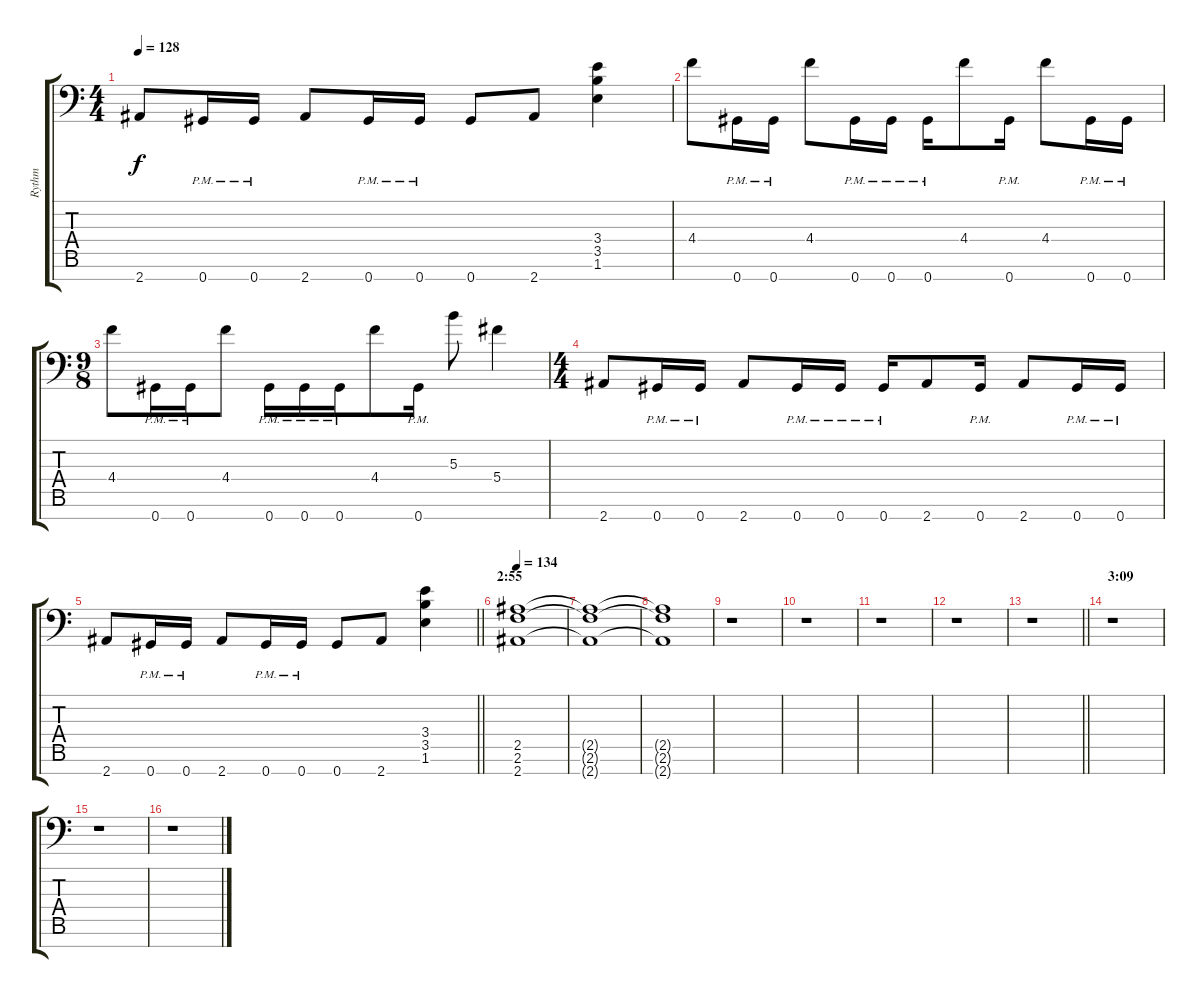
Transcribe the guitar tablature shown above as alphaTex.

\track ("Rythm" "Rythm") {instrument distortionguitar}
\staff {score tabs}
\tuning (Eb4 Bb3 Gb3 Db3 Ab2 Eb2 Ab1) {hide}
\ts (4 4)
\tempo 128
\clef f4
\ks c
2.7.8{dy f} 0.7{pm}.16 0.7{pm}.16 2.7.8 0.7{pm}.16 0.7{pm}.16 0.7.8 2.7.8 (3.4 3.5 1.6).4 |
4.4.8 0.7{pm}.16 0.7{pm}.16 4.4.8 0.7{pm}.16 0.7{pm}.16 0.7{pm}.16 4.4.8 0.7{pm}.16 4.4.8 0.7{pm}.16 0.7{pm}.16 |
\ts (9 8)
4.4.8 0.7{pm}.16 0.7{pm}.16 4.4.8 0.7{pm}.16 0.7{pm}.16 0.7{pm}.16 4.4.8 0.7{pm}.16 5.3.8 5.4.4 |
\ts (4 4)
2.7.8 0.7{pm}.16 0.7{pm}.16 2.7.8 0.7{pm}.16 0.7{pm}.16 0.7{pm}.16 2.7.8 0.7{pm}.16 2.7.8 0.7{pm}.16 0.7{pm}.16 |
\barLineRight lightlight
2.7.8 0.7{pm}.16 0.7{pm}.16 2.7.8 0.7{pm}.16 0.7{pm}.16 0.7.8 2.7.8 (3.4 3.5 1.6).4 |
\section ("" "2:55")
\tempo 134
(2.5 2.6 2.7).1{volume 0} |
(2.5{t} 2.6{t} 2.7{t}).1 |
(2.5{t} 2.6{t} 2.7{t}).1 |
r.1 |
r.1 |
r.1 |
r.1 |
\barLineRight lightlight
r.1 |
\section ("" "3:09")
r.1 |
r.1 |
r.1
